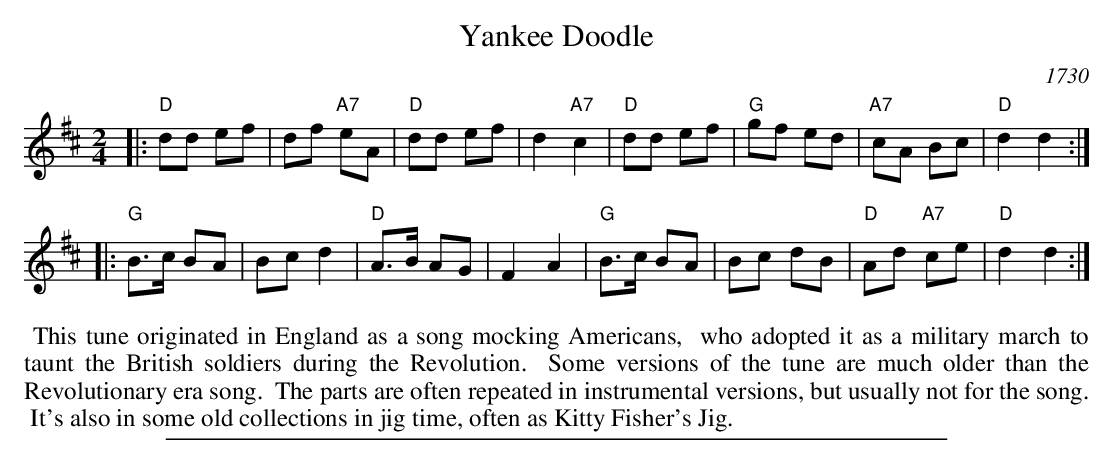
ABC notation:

X:1
T: Yankee Doodle
O: 1730
M: 2/4
L: 1/8
K: D
|: "D"dd  ef |    df "A7"eA |  "D"dd     ef |    d2 "A7"c2 \
|  "D"dd  ef | "G"gf     ed | "A7"cA     Bc | "D"d2     d2 :|
|: "G"B>c BA |    Bc     d2 |  "D"A>B    AG |    F2     A2 \
|  "G"B>c BA |    Bc     dB |  "D"Ad "A7"ce | "D"d2     d2 :|
